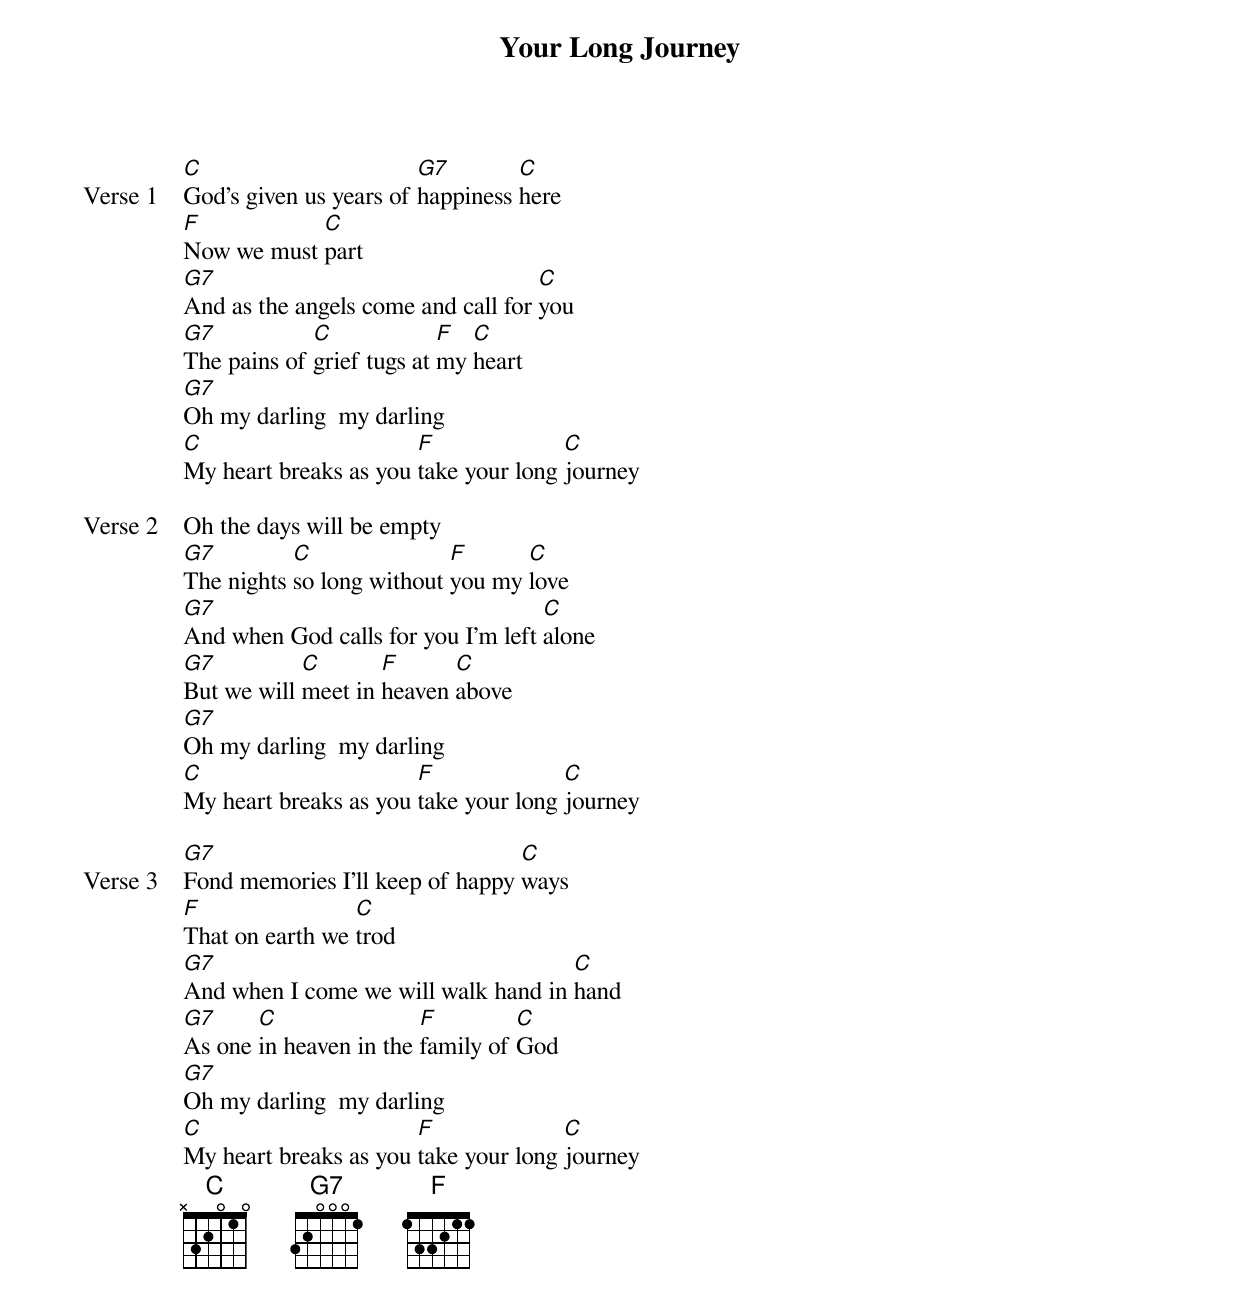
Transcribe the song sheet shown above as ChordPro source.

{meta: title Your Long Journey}
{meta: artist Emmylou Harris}
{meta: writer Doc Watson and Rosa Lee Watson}

{start_of_verse: Verse 1}
[C]God's given us years of [G7]happiness [C]here
[F]Now we must [C]part
[G7]And as the angels come and call for [C]you
[G7]The pains of [C]grief tugs at [F]my [C]heart
[G7]Oh my darling  my darling
[C]My heart breaks as you [F]take your long [C]journey
{end_of_verse}

{start_of_verse: Verse 2}
Oh the days will be empty
[G7]The nights [C]so long without [F]you my [C]love
[G7]And when God calls for you I'm left [C]alone
[G7]But we will [C]meet in [F]heaven [C]above
[G7]Oh my darling  my darling
[C]My heart breaks as you [F]take your long [C]journey
{end_of_verse}

{start_of_verse: Verse 3}
[G7]Fond memories I'll keep of happy [C]ways
[F]That on earth we [C]trod
[G7]And when I come we will walk hand in [C]hand
[G7]As one [C]in heaven in the [F]family of [C]God
[G7]Oh my darling  my darling
[C]My heart breaks as you [F]take your long [C]journey
{end_of_verse}
